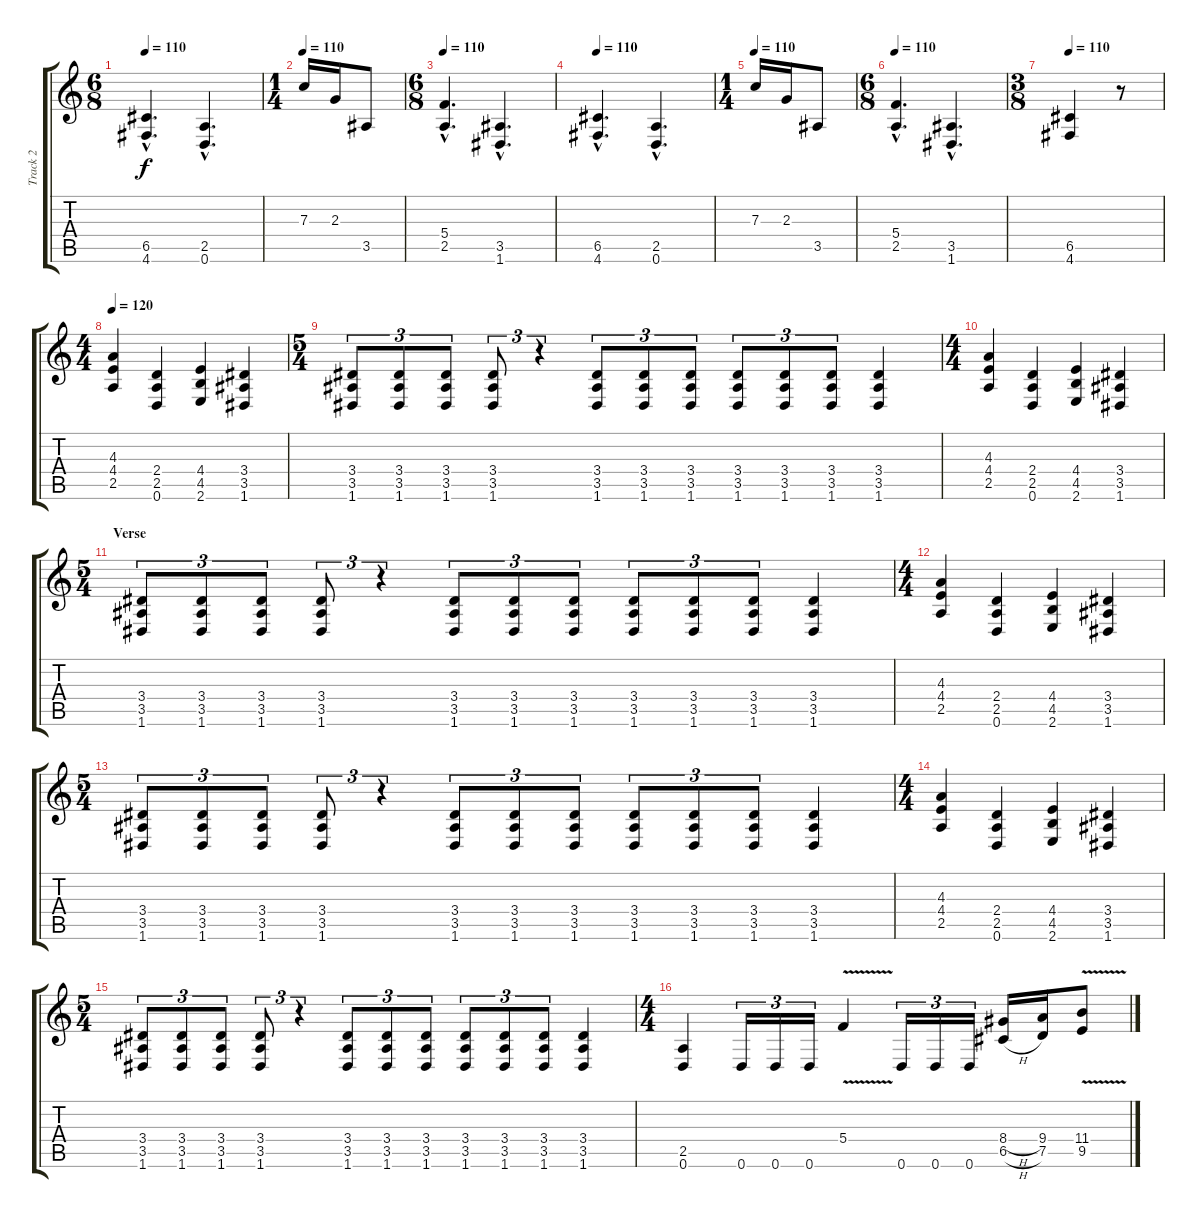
\track ("Track 2" "Track 2") {instrument distortionguitar}
\staff {score tabs}
\tuning (D4 A3 F3 C3 G2 D2) {hide}
\ts (6 8)
\tempo 110
\clef g2
\ks c
(6.5{hac} 4.6{hac}).4{d dy f} (2.5{hac} 0.6{hac}).4{d} |
\ts (1 4)
\tempo 110
7.3.16 2.3.16 3.5.8 |
\ts (6 8)
\tempo 110
(5.4{hac} 2.5{hac}).4{d} (3.5{hac} 1.6{hac}).4{d} |
\tempo 110
(6.5{hac} 4.6{hac}).4{d} (2.5{hac} 0.6{hac}).4{d} |
\ts (1 4)
\tempo 110
7.3.16 2.3.16 3.5.8 |
\ts (6 8)
\tempo 110
(5.4{hac} 2.5{hac}).4{d} (3.5{hac} 1.6{hac}).4{d} |
\ts (3 8)
\tempo 110
(6.5 4.6).4 r.8 |
\ts (4 4)
\tempo 120
(4.3 4.4 2.5).4 (2.4 2.5 0.6).4 (4.4 4.5 2.6).4 (3.4 3.5 1.6).4 |
\ts (5 4)
(3.4 3.5 1.6).8{tu (3 2)} (3.4 3.5 1.6).8{tu (3 2)} (3.4 3.5 1.6).8{tu (3 2)} (3.4 3.5 1.6).8{tu (3 2)} r.4{tu (3 2)} (3.4 3.5 1.6).8{tu (3 2)} (3.4 3.5 1.6).8{tu (3 2)} (3.4 3.5 1.6).8{tu (3 2)} (3.4 3.5 1.6).8{tu (3 2)} (3.4 3.5 1.6).8{tu (3 2)} (3.4 3.5 1.6).8{tu (3 2)} (3.4 3.5 1.6).4 |
\ts (4 4)
(4.3 4.4 2.5).4 (2.4 2.5 0.6).4 (4.4 4.5 2.6).4 (3.4 3.5 1.6).4 |
\ts (5 4)
\section ("" "Verse")
(3.4 3.5 1.6).8{tu (3 2)} (3.4 3.5 1.6).8{tu (3 2)} (3.4 3.5 1.6).8{tu (3 2)} (3.4 3.5 1.6).8{tu (3 2)} r.4{tu (3 2)} (3.4 3.5 1.6).8{tu (3 2)} (3.4 3.5 1.6).8{tu (3 2)} (3.4 3.5 1.6).8{tu (3 2)} (3.4 3.5 1.6).8{tu (3 2)} (3.4 3.5 1.6).8{tu (3 2)} (3.4 3.5 1.6).8{tu (3 2)} (3.4 3.5 1.6).4 |
\ts (4 4)
(4.3 4.4 2.5).4 (2.4 2.5 0.6).4 (4.4 4.5 2.6).4 (3.4 3.5 1.6).4 |
\ts (5 4)
(3.4 3.5 1.6).8{tu (3 2)} (3.4 3.5 1.6).8{tu (3 2)} (3.4 3.5 1.6).8{tu (3 2)} (3.4 3.5 1.6).8{tu (3 2)} r.4{tu (3 2)} (3.4 3.5 1.6).8{tu (3 2)} (3.4 3.5 1.6).8{tu (3 2)} (3.4 3.5 1.6).8{tu (3 2)} (3.4 3.5 1.6).8{tu (3 2)} (3.4 3.5 1.6).8{tu (3 2)} (3.4 3.5 1.6).8{tu (3 2)} (3.4 3.5 1.6).4 |
\ts (4 4)
(4.3 4.4 2.5).4 (2.4 2.5 0.6).4 (4.4 4.5 2.6).4 (3.4 3.5 1.6).4 |
\ts (5 4)
(3.4 3.5 1.6).8{tu (3 2)} (3.4 3.5 1.6).8{tu (3 2)} (3.4 3.5 1.6).8{tu (3 2)} (3.4 3.5 1.6).8{tu (3 2)} r.4{tu (3 2)} (3.4 3.5 1.6).8{tu (3 2)} (3.4 3.5 1.6).8{tu (3 2)} (3.4 3.5 1.6).8{tu (3 2)} (3.4 3.5 1.6).8{tu (3 2)} (3.4 3.5 1.6).8{tu (3 2)} (3.4 3.5 1.6).8{tu (3 2)} (3.4 3.5 1.6).4 |
\ts (4 4)
(2.5 0.6).4 0.6.16{tu (3 2)} 0.6.16{tu (3 2)} 0.6.16{tu (3 2)} 5.4{v}.4 0.6.16{tu (3 2)} 0.6.16{tu (3 2)} 0.6.16{tu (3 2)} (8.4{h} 6.5{h}).16 (9.4 7.5).16 (11.4{v} 9.5{v}).8
